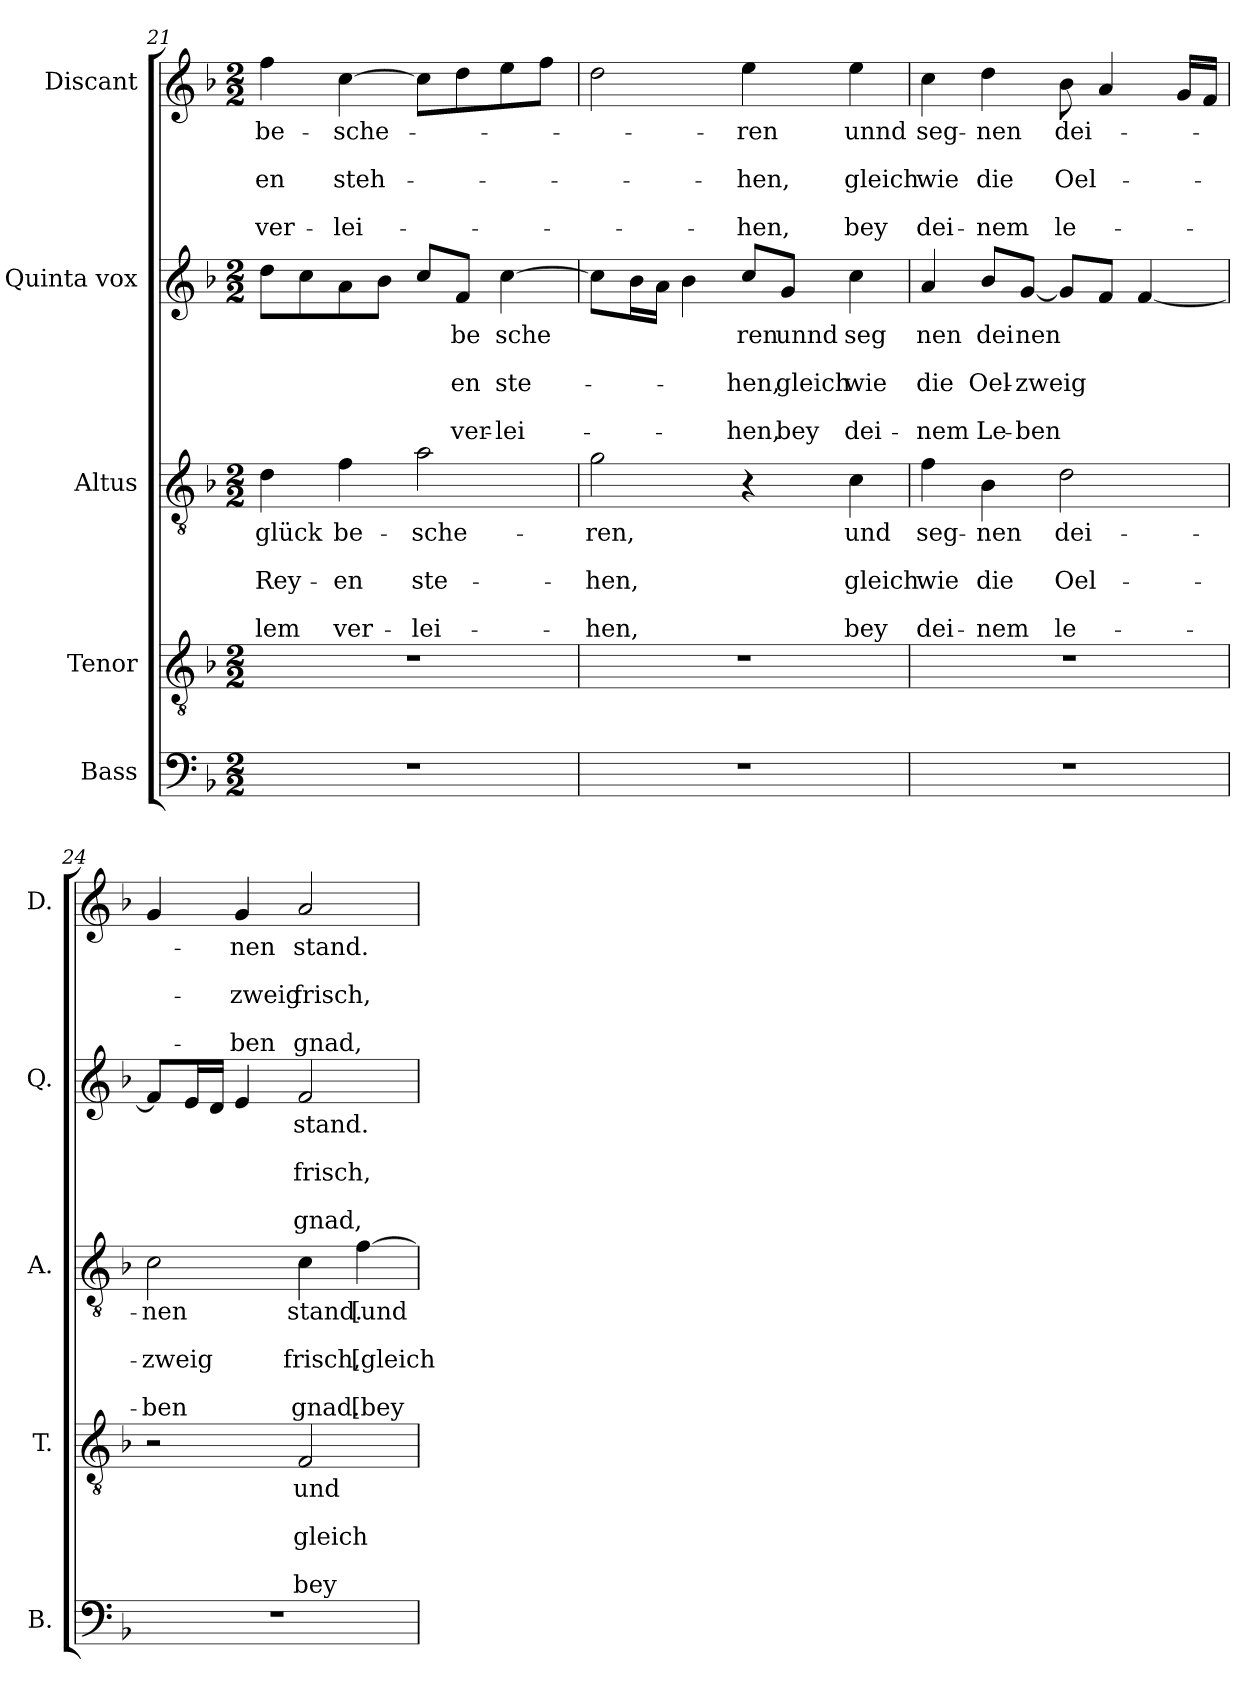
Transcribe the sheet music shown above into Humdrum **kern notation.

**kern	**kern	**text	**text	**text	**text	**text	**kern	**text	**text	**text	**text	**text	**kern	**text	**text	**text	**text	**text	**kern	**text	**text	**text	**text	**text
*part5	*part4	*part4	*part4	*part4	*part4	*part4	*part3	*part3	*part3	*part3	*part3	*part3	*part2	*part2	*part2	*part2	*part2	*part2	*part1	*part1	*part1	*part1	*part1	*part1
*staff5	*staff4	*staff4	*staff4	*staff4	*staff4	*staff4	*staff3	*staff3	*staff3	*staff3	*staff3	*staff3	*staff2	*staff2	*staff2	*staff2	*staff2	*staff2	*staff1	*staff1	*staff1	*staff1	*staff1	*staff1
*I"Bass	*I"Tenor	*	*	*	*	*	*I"Altus	*	*	*	*	*	*I"Quinta vox	*	*	*	*	*	*I"Discant	*	*	*	*	*
*I'B.	*I'T.	*	*	*	*	*	*I'A.	*	*	*	*	*	*I'Q.	*	*	*	*	*	*I'D.	*	*	*	*	*
*clefF4	*clefGv2	*	*	*	*	*	*clefGv2	*	*	*	*	*	*clefG2	*	*	*	*	*	*clefG2	*	*	*	*	*
*k[b-]	*k[b-]	*	*	*	*	*	*k[b-]	*	*	*	*	*	*k[b-]	*	*	*	*	*	*k[b-]	*	*	*	*	*
*M2/2	*M2/2	*	*	*	*	*	*M2/2	*	*	*	*	*	*M2/2	*	*	*	*	*	*M2/2	*	*	*	*	*
=21	=21	=21	=21	=21	=21	=21	=21	=21	=21	=21	=21	=21	=21	=21	=21	=21	=21	=21	=21	=21	=21	=21	=21	=21
!	!	!	!	!	!	!	!	!LO:LY:b	!	!LO:LY:b	!	!LO:LY:b	!	!	!	!	!	!	!	!LO:LY:b	!	!LO:LY:b	!	!LO:LY:b
1r	1r	.	.	.	.	.	4d\	glück	.	Rey-	.	-lem	8dd\L	.	.	.	.	.	4ff\	be-	.	-en	.	ver-
.	.	.	.	.	.	.	.	.	.	.	.	.	8cc\	.	.	.	.	.	.	.	.	.	.	.
!	!	!	!	!	!	!	!	!LO:LY:b	!	!LO:LY:b	!	!LO:LY:b	!	!	!	!	!	!	!	!LO:LY:b	!	!LO:LY:b	!	!LO:LY:b
.	.	.	.	.	.	.	4f\	be-	.	-en	.	ver-	8a\	.	.	.	.	.	[4cc\	-sche-	.	steh-	.	-lei-
.	.	.	.	.	.	.	.	.	.	.	.	.	8b-\J	.	.	.	.	.	.	.	.	.	.	.
!	!	!	!	!	!	!	!	!LO:LY:b	!	!LO:LY:b	!	!LO:LY:b	!	!	!	!	!	!	!	!	!	!	!	!
.	.	.	.	.	.	.	2a\	-sche-	.	ste-	.	-lei-	8cc/L	.	.	.	.	.	8cc\L]	.	.	.	.	.
!	!	!	!	!	!	!	!	!	!	!	!	!	!	!LO:LY:b	!	!LO:LY:b	!	!LO:LY:b	!	!	!	!	!	!
.	.	.	.	.	.	.	.	.	.	.	.	.	8f/J	be	.	-en	.	ver-	8dd\	.	.	.	.	.
!	!	!	!	!	!	!	!	!	!	!	!	!	!	!LO:LY:b	!	!LO:LY:b	!	!LO:LY:b	!	!	!	!	!	!
.	.	.	.	.	.	.	.	.	.	.	.	.	[4cc\	sche	.	ste-	.	-lei-	8ee\	.	.	.	.	.
.	.	.	.	.	.	.	.	.	.	.	.	.	.	.	.	.	.	.	8ff\J	.	.	.	.	.
=22	=22	=22	=22	=22	=22	=22	=22	=22	=22	=22	=22	=22	=22	=22	=22	=22	=22	=22	=22	=22	=22	=22	=22	=22
!	!	!	!	!	!	!	!	!LO:LY:b	!	!LO:LY:b	!	!LO:LY:b	!	!	!	!	!	!	!	!	!	!	!	!
1r	1r	.	.	.	.	.	2g\	-ren,	.	-hen,	.	-hen,	8cc\L]	.	.	.	.	.	2dd\	.	.	.	.	.
.	.	.	.	.	.	.	.	.	.	.	.	.	16b-\L	.	.	.	.	.	.	.	.	.	.	.
.	.	.	.	.	.	.	.	.	.	.	.	.	16a\JJ	.	.	.	.	.	.	.	.	.	.	.
.	.	.	.	.	.	.	.	.	.	.	.	.	4b-\	.	.	.	.	.	.	.	.	.	.	.
!	!	!	!	!	!	!	!	!	!	!	!	!	!	!LO:LY:b	!	!LO:LY:b	!	!LO:LY:b	!	!LO:LY:b	!	!LO:LY:b	!	!LO:LY:b
.	.	.	.	.	.	.	4r	.	.	.	.	.	8cc/L	ren	.	-hen,	.	-hen,	4ee\	-ren	.	-hen,	.	hen,
!	!	!	!	!	!	!	!	!	!	!	!	!	!	!LO:LY:b	!	!LO:LY:b	!	!LO:LY:b	!	!	!	!	!	!
.	.	.	.	.	.	.	.	.	.	.	.	.	8g/J	unnd	.	gleich	.	bey	.	.	.	.	.	.
!	!	!	!	!	!	!	!	!LO:LY:b	!	!LO:LY:b	!	!LO:LY:b	!	!LO:LY:b	!	!LO:LY:b	!	!LO:LY:b	!	!LO:LY:b	!	!LO:LY:b	!	!LO:LY:b
.	.	.	.	.	.	.	4c\	und	.	gleich	.	bey	4cc\	seg	.	wie	.	dei-	4ee\	unnd	.	gleich	.	bey
!!LO:PB:g=z
=23	=23	=23	=23	=23	=23	=23	=23	=23	=23	=23	=23	=23	=23	=23	=23	=23	=23	=23	=23	=23	=23	=23	=23	=23
!	!	!	!	!	!	!	!	!LO:LY:b	!	!LO:LY:b	!	!LO:LY:b	!	!LO:LY:b	!	!LO:LY:b	!	!LO:LY:b	!	!LO:LY:b	!	!LO:LY:b	!	!LO:LY:b
1r	1r	.	.	.	.	.	4f\	seg-	.	wie	.	dei-	4a/	nen	.	die	.	-nem	4cc\	seg-	.	wie	.	dei-
!	!	!	!	!	!	!	!	!LO:LY:b	!	!LO:LY:b	!	!LO:LY:b	!	!LO:LY:b	!	!LO:LY:b	!	!LO:LY:b	!	!LO:LY:b	!	!LO:LY:b	!	!LO:LY:b
.	.	.	.	.	.	.	4B-\	-nen	.	die	.	-nem	8b-/L	dei	.	Oel-	.	Le-	4dd\	-nen	.	die	.	-nem
!	!	!	!	!	!	!	!	!	!	!	!	!	!	!LO:LY:b	!	!LO:LY:b	!	!LO:LY:b	!	!	!	!	!	!
.	.	.	.	.	.	.	.	.	.	.	.	.	[8g/J	nen	.	-zweig	.	-ben	.	.	.	.	.	.
!	!	!	!	!	!	!	!	!LO:LY:b	!	!LO:LY:b	!	!LO:LY:b	!	!	!	!	!	!	!	!LO:LY:b	!	!LO:LY:b	!	!LO:LY:b
.	.	.	.	.	.	.	2d\	dei-	.	Oel-	.	le-	8g/L]	.	.	.	.	.	8b-\	dei-	.	Oel-	.	le-
.	.	.	.	.	.	.	.	.	.	.	.	.	8f/J	.	.	.	.	.	4a/	.	.	.	.	.
.	.	.	.	.	.	.	.	.	.	.	.	.	[4f/	.	.	.	.	.	.	.	.	.	.	.
.	.	.	.	.	.	.	.	.	.	.	.	.	.	.	.	.	.	.	16g/LL	.	.	.	.	.
.	.	.	.	.	.	.	.	.	.	.	.	.	.	.	.	.	.	.	16f/JJ	.	.	.	.	.
=24	=24	=24	=24	=24	=24	=24	=24	=24	=24	=24	=24	=24	=24	=24	=24	=24	=24	=24	=24	=24	=24	=24	=24	=24
!	!	!	!	!	!	!	!	!LO:LY:b	!	!LO:LY:b	!	!LO:LY:b	!	!	!	!	!	!	!	!	!	!	!	!
1r	2r	.	.	.	.	.	2c\	-nen	.	-zweig	.	-ben	8f/L]	.	.	.	.	.	4g/	.	.	.	.	.
.	.	.	.	.	.	.	.	.	.	.	.	.	16e/L	.	.	.	.	.	.	.	.	.	.	.
.	.	.	.	.	.	.	.	.	.	.	.	.	16d/JJ	.	.	.	.	.	.	.	.	.	.	.
!	!	!	!	!	!	!	!	!	!	!	!	!	!	!	!	!	!	!	!	!LO:LY:b	!	!LO:LY:b	!	!LO:LY:b
.	.	.	.	.	.	.	.	.	.	.	.	.	4e/	.	.	.	.	.	4g/	-nen	.	-zweig	.	-ben
!	!	!LO:LY:b	!	!LO:LY:b	!	!LO:LY:b	!	!LO:LY:b	!	!LO:LY:b	!	!LO:LY:b	!	!LO:LY:b	!	!LO:LY:b	!	!LO:LY:b	!	!LO:LY:b	!	!LO:LY:b	!	!LO:LY:b
.	2F/	und	.	gleich	.	bey	4c\	stand.	.	frisch,	.	gnad.	2f/	stand.	.	frisch,	.	gnad,	2a/	stand.	.	frisch,	.	gnad,
!	!	!	!	!	!	!	!	!LO:LY:b	!	!LO:LY:b	!	!LO:LY:b	!	!	!	!	!	!	!	!	!	!	!	!
.	.	.	.	.	.	.	[4f\	[und	.	[gleich	.	[bey	.	.	.	.	.	.	.	.	.	.	.	.
=	=	=	=	=	=	=	=	=	=	=	=	=	=	=	=	=	=	=	=	=	=	=	=	=
*-	*-	*-	*-	*-	*-	*-	*-	*-	*-	*-	*-	*-	*-	*-	*-	*-	*-	*-	*-	*-	*-	*-	*-	*-
